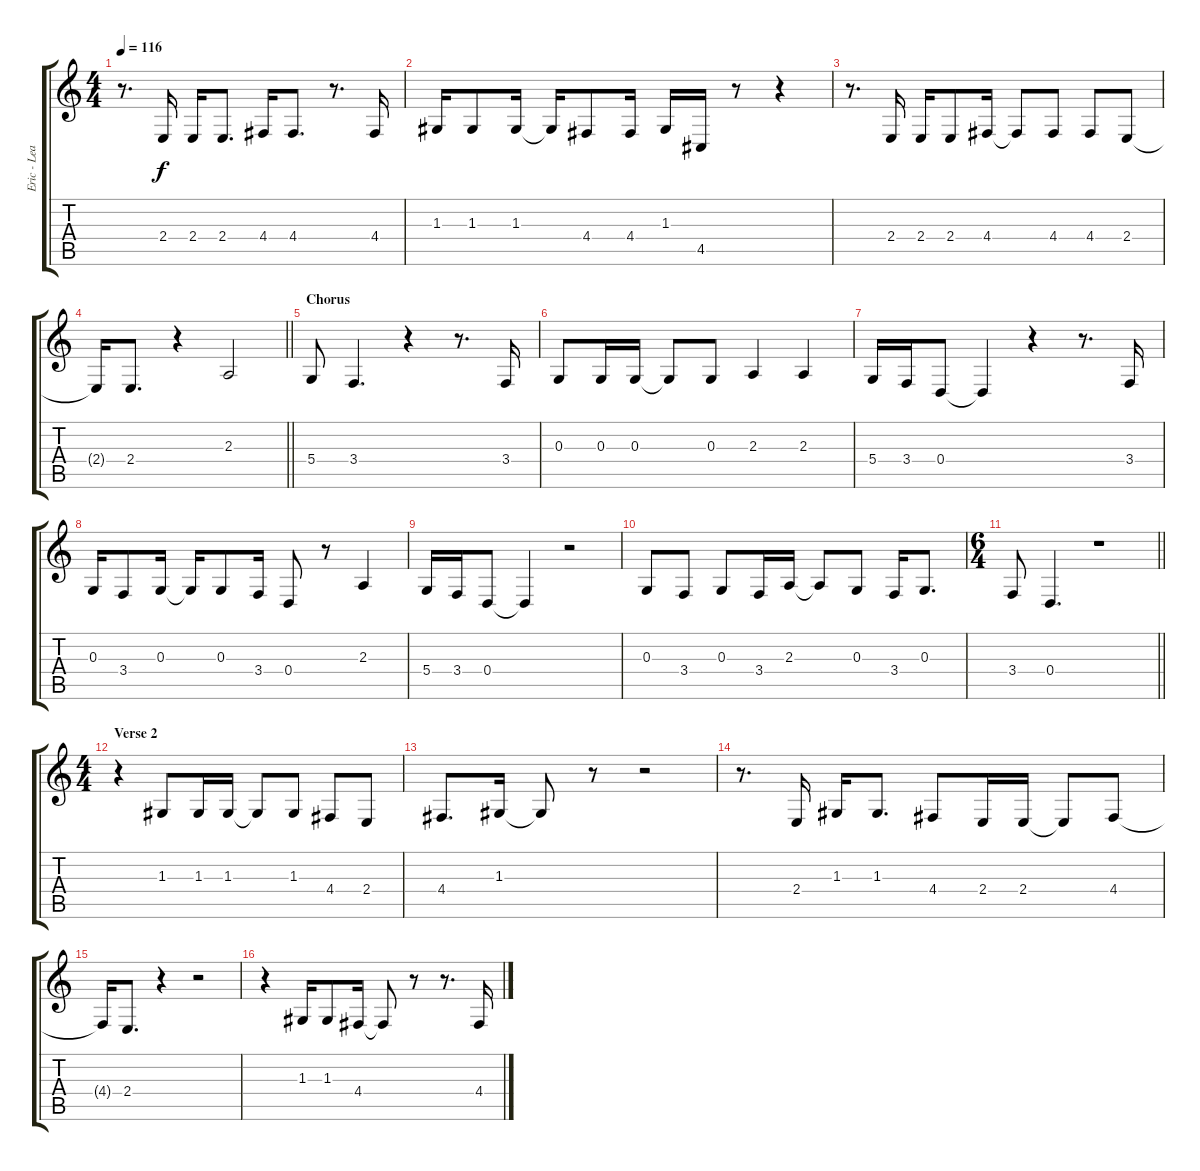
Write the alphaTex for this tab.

\track ("Eric - Lead/Chorus Vocal (Trs. 14A, 16A)" "Eric - Lea") {instrument lead2sawtooth}
\staff {score tabs}
\tuning (E4 B3 G3 D3 A2 E2) {hide}
\ts (4 4)
\tempo 116
\clef g2
\ks c
r.8{d dy f} 2.4.16 2.4.16 2.4.8{d} 4.4.16 4.4.8{d} r.8{d} 4.4.16 |
1.3.16 1.3.8 1.3.16 1.3{t}.16 4.4.8 4.4.16 1.3.16 4.5.16 r.8 r.4 |
r.8{d} 2.4.16 2.4.16 2.4.8 4.4.16 4.4{t}.8 4.4.8 4.4.8 2.4.8 |
\barLineRight lightlight
2.4{t}.16 2.4.8{d} r.4 2.3.2 |
\section ("" "Chorus")
5.4.8 3.4.4{d} r.4 r.8{d} 3.4.16 |
0.3.8 0.3.16 0.3.16 0.3{t}.8 0.3.8 2.3.4 2.3.4 |
5.4.16 3.4.16 0.4.8 0.4{t}.4 r.4 r.8{d} 3.4.16 |
0.3.16 3.4.8 0.3.16 0.3{t}.16 0.3.8 3.4.16 0.4.8 r.8 2.3.4 |
5.4.16 3.4.16 0.4.8 0.4{t}.4 r.2 |
0.3.8 3.4.8 0.3.8 3.4.16 2.3.16 2.3{t}.8 0.3.8 3.4.16 0.3.8{d} |
\ts (6 4)
\barLineRight lightlight
3.4.8 0.4.4{d} r.1 |
\ts (4 4)
\section ("" "Verse 2")
r.4 1.3.8 1.3.16 1.3.16 1.3{t}.8 1.3.8 4.4.8 2.4.8 |
4.4.8{d} 1.3.16 1.3{t}.8 r.8 r.2 |
r.8{d} 2.4.16 1.3.16 1.3.8{d} 4.4.8 2.4.16 2.4.16 2.4{t}.8 4.4.8 |
4.4{t}.16 2.4.8{d} r.4 r.2 |
r.4 1.3.16 1.3.8 4.4.16 4.4{t}.8 r.8 r.8{d} 4.4.16
